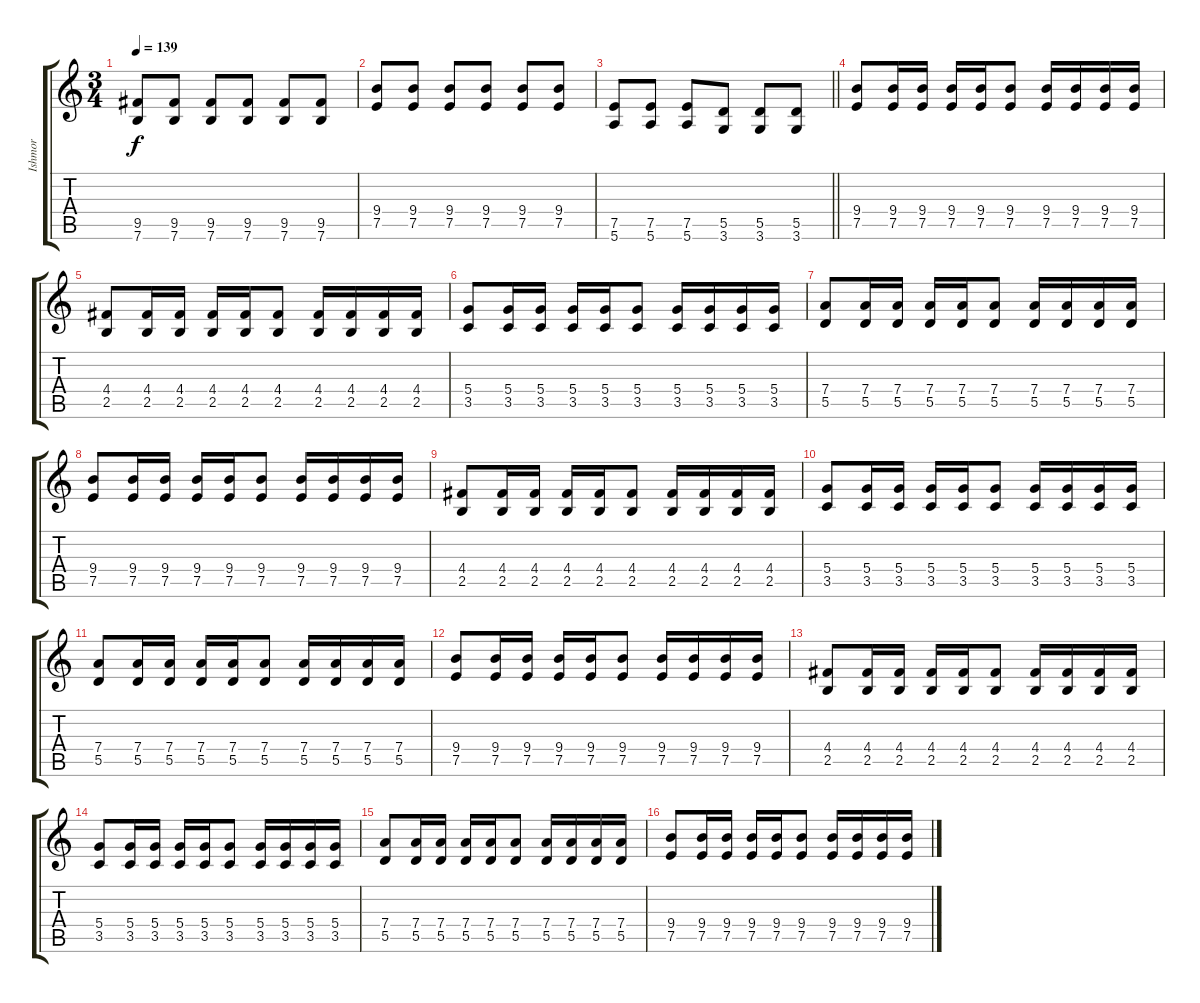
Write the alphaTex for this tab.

\track ("Ishmor" "Ishmor") {instrument distortionguitar}
\staff {score tabs}
\tuning (E4 B3 G3 D3 A2 E2) {hide}
\ts (3 4)
\tempo 139
\clef g2
\ks c
(9.5 7.6).8{dy f} (9.5 7.6).8 (9.5 7.6).8 (9.5 7.6).8 (9.5 7.6).8 (9.5 7.6).8 |
(9.4 7.5).8 (9.4 7.5).8 (9.4 7.5).8 (9.4 7.5).8 (9.4 7.5).8 (9.4 7.5).8 |
\barLineRight lightlight
(7.5 5.6).8 (7.5 5.6).8 (7.5 5.6).8 (5.5 3.6).8 (5.5 3.6).8 (5.5 3.6).8 |
(9.4 7.5).8 (9.4 7.5).16 (9.4 7.5).16 (9.4 7.5).16 (9.4 7.5).16 (9.4 7.5).8 (9.4 7.5).16 (9.4 7.5).16 (9.4 7.5).16 (9.4 7.5).16 |
(4.4 2.5).8 (4.4 2.5).16 (4.4 2.5).16 (4.4 2.5).16 (4.4 2.5).16 (4.4 2.5).8 (4.4 2.5).16 (4.4 2.5).16 (4.4 2.5).16 (4.4 2.5).16 |
(5.4 3.5).8 (5.4 3.5).16 (5.4 3.5).16 (5.4 3.5).16 (5.4 3.5).16 (5.4 3.5).8 (5.4 3.5).16 (5.4 3.5).16 (5.4 3.5).16 (5.4 3.5).16 |
(7.4 5.5).8 (7.4 5.5).16 (7.4 5.5).16 (7.4 5.5).16 (7.4 5.5).16 (7.4 5.5).8 (7.4 5.5).16 (7.4 5.5).16 (7.4 5.5).16 (7.4 5.5).16 |
(9.4 7.5).8 (9.4 7.5).16 (9.4 7.5).16 (9.4 7.5).16 (9.4 7.5).16 (9.4 7.5).8 (9.4 7.5).16 (9.4 7.5).16 (9.4 7.5).16 (9.4 7.5).16 |
(4.4 2.5).8 (4.4 2.5).16 (4.4 2.5).16 (4.4 2.5).16 (4.4 2.5).16 (4.4 2.5).8 (4.4 2.5).16 (4.4 2.5).16 (4.4 2.5).16 (4.4 2.5).16 |
(5.4 3.5).8 (5.4 3.5).16 (5.4 3.5).16 (5.4 3.5).16 (5.4 3.5).16 (5.4 3.5).8 (5.4 3.5).16 (5.4 3.5).16 (5.4 3.5).16 (5.4 3.5).16 |
(7.4 5.5).8 (7.4 5.5).16 (7.4 5.5).16 (7.4 5.5).16 (7.4 5.5).16 (7.4 5.5).8 (7.4 5.5).16 (7.4 5.5).16 (7.4 5.5).16 (7.4 5.5).16 |
(9.4 7.5).8 (9.4 7.5).16 (9.4 7.5).16 (9.4 7.5).16 (9.4 7.5).16 (9.4 7.5).8 (9.4 7.5).16 (9.4 7.5).16 (9.4 7.5).16 (9.4 7.5).16 |
(4.4 2.5).8 (4.4 2.5).16 (4.4 2.5).16 (4.4 2.5).16 (4.4 2.5).16 (4.4 2.5).8 (4.4 2.5).16 (4.4 2.5).16 (4.4 2.5).16 (4.4 2.5).16 |
(5.4 3.5).8 (5.4 3.5).16 (5.4 3.5).16 (5.4 3.5).16 (5.4 3.5).16 (5.4 3.5).8 (5.4 3.5).16 (5.4 3.5).16 (5.4 3.5).16 (5.4 3.5).16 |
(7.4 5.5).8 (7.4 5.5).16 (7.4 5.5).16 (7.4 5.5).16 (7.4 5.5).16 (7.4 5.5).8 (7.4 5.5).16 (7.4 5.5).16 (7.4 5.5).16 (7.4 5.5).16 |
(9.4 7.5).8 (9.4 7.5).16 (9.4 7.5).16 (9.4 7.5).16 (9.4 7.5).16 (9.4 7.5).8 (9.4 7.5).16 (9.4 7.5).16 (9.4 7.5).16 (9.4 7.5).16
